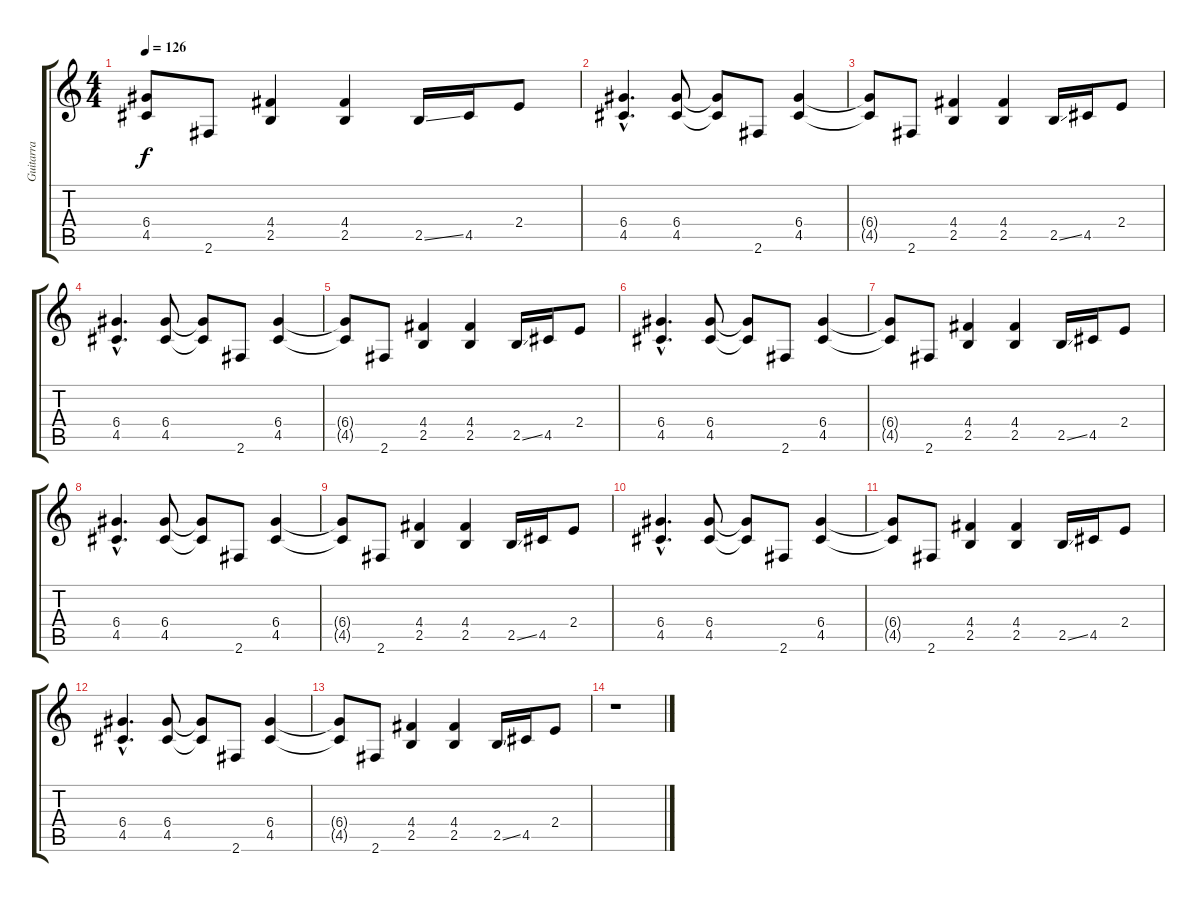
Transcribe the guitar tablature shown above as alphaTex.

\track ("Guitarra" "Guitarra") {instrument overdrivenguitar}
\staff {score tabs}
\tuning (E4 B3 G3 D3 A2 E2) {hide}
\ts (4 4)
\tempo 126
\clef g2
\ks c
(6.4{t} 4.5{t}).8{dy f} 2.6.8 (4.4 2.5).4 (4.4 2.5).4 2.5{ss}.16 4.5.16 2.4.8 |
(6.4{hac} 4.5{hac}).4{d} (6.4 4.5).8 (6.4{t} 4.5{t}).8 2.6.8 (6.4 4.5).4 |
(6.4{t} 4.5{t}).8 2.6.8 (4.4 2.5).4 (4.4 2.5).4 2.5{ss}.16 4.5.16 2.4.8 |
(6.4{hac} 4.5{hac}).4{d} (6.4 4.5).8 (6.4{t} 4.5{t}).8 2.6.8 (6.4 4.5).4 |
(6.4{t} 4.5{t}).8 2.6.8 (4.4 2.5).4 (4.4 2.5).4 2.5{ss}.16 4.5.16 2.4.8 |
(6.4{hac} 4.5{hac}).4{d} (6.4 4.5).8 (6.4{t} 4.5{t}).8 2.6.8 (6.4 4.5).4 |
(6.4{t} 4.5{t}).8 2.6.8 (4.4 2.5).4 (4.4 2.5).4 2.5{ss}.16 4.5.16 2.4.8 |
(6.4{hac} 4.5{hac}).4{d} (6.4 4.5).8 (6.4{t} 4.5{t}).8 2.6.8 (6.4 4.5).4 |
(6.4{t} 4.5{t}).8 2.6.8 (4.4 2.5).4 (4.4 2.5).4 2.5{ss}.16 4.5.16 2.4.8 |
(6.4{hac} 4.5{hac}).4{d} (6.4 4.5).8 (6.4{t} 4.5{t}).8 2.6.8 (6.4 4.5).4 |
(6.4{t} 4.5{t}).8 2.6.8 (4.4 2.5).4 (4.4 2.5).4 2.5{ss}.16 4.5.16 2.4.8 |
(6.4{hac} 4.5{hac}).4{d} (6.4 4.5).8 (6.4{t} 4.5{t}).8 2.6.8 (6.4 4.5).4 |
(6.4{t} 4.5{t}).8 2.6.8 (4.4 2.5).4 (4.4 2.5).4 2.5{ss}.16 4.5.16 2.4.8 |
r.1
